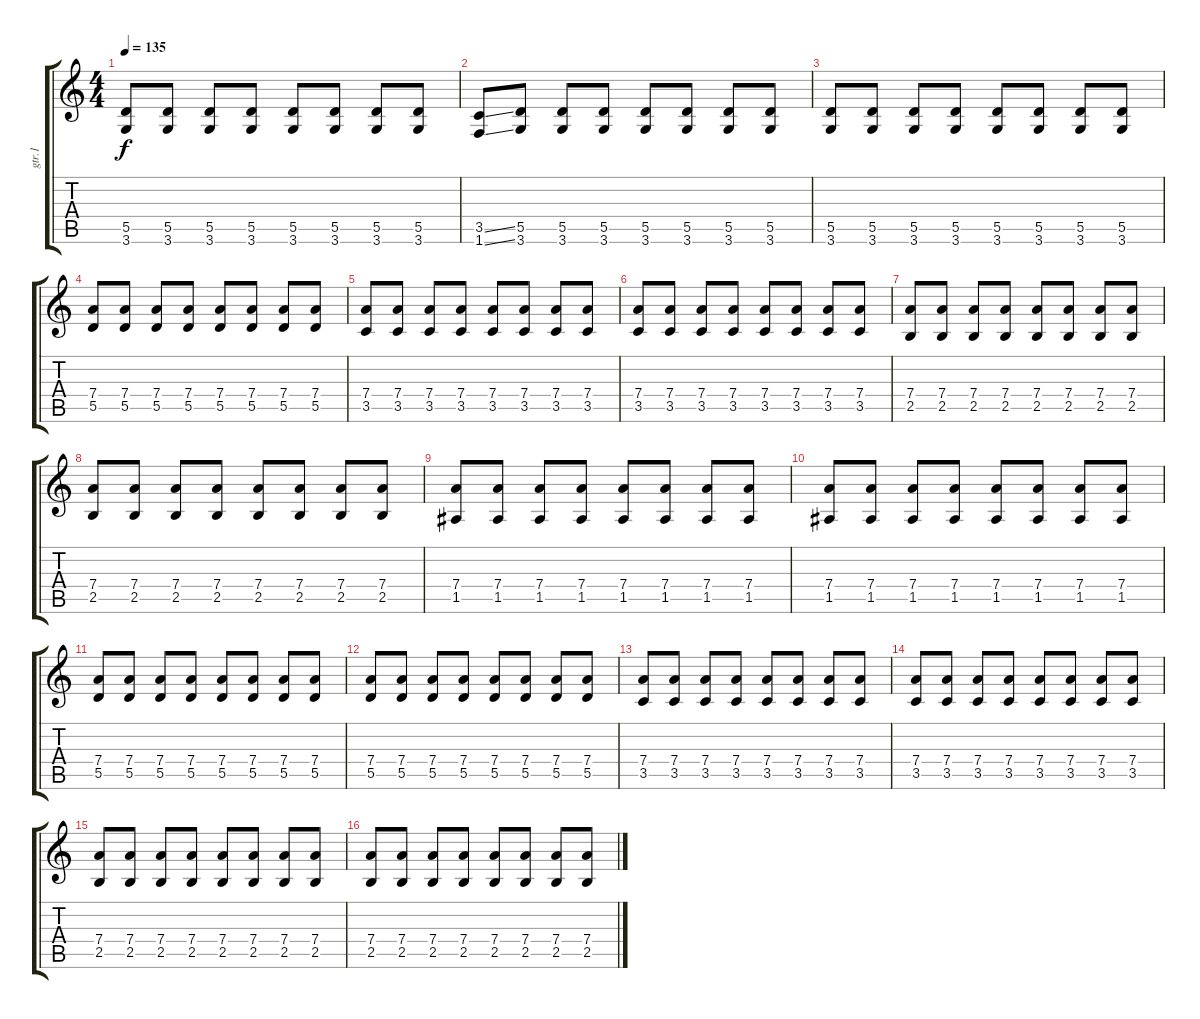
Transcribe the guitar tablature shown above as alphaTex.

\track ("gtr.1" "gtr.1") {instrument overdrivenguitar}
\staff {score tabs}
\tuning (E4 B3 G3 D3 A2 E2) {hide}
\ts (4 4)
\tempo 135
\clef g2
\ks c
(5.5 3.6).8{dy f} (5.5 3.6).8 (5.5 3.6).8 (5.5 3.6).8 (5.5 3.6).8 (5.5 3.6).8 (5.5 3.6).8 (5.5 3.6).8 |
(3.5{ss} 1.6{ss}).8 (5.5 3.6).8 (5.5 3.6).8 (5.5 3.6).8 (5.5 3.6).8 (5.5 3.6).8 (5.5 3.6).8 (5.5 3.6).8 |
(5.5 3.6).8 (5.5 3.6).8 (5.5 3.6).8 (5.5 3.6).8 (5.5 3.6).8 (5.5 3.6).8 (5.5 3.6).8 (5.5 3.6).8 |
(7.4 5.5).8 (7.4 5.5).8 (7.4 5.5).8 (7.4 5.5).8 (7.4 5.5).8 (7.4 5.5).8 (7.4 5.5).8 (7.4 5.5).8 |
(7.4 3.5).8 (7.4 3.5).8 (7.4 3.5).8 (7.4 3.5).8 (7.4 3.5).8 (7.4 3.5).8 (7.4 3.5).8 (7.4 3.5).8 |
(7.4 3.5).8 (7.4 3.5).8 (7.4 3.5).8 (7.4 3.5).8 (7.4 3.5).8 (7.4 3.5).8 (7.4 3.5).8 (7.4 3.5).8 |
(7.4 2.5).8 (7.4 2.5).8 (7.4 2.5).8 (7.4 2.5).8 (7.4 2.5).8 (7.4 2.5).8 (7.4 2.5).8 (7.4 2.5).8 |
(7.4 2.5).8 (7.4 2.5).8 (7.4 2.5).8 (7.4 2.5).8 (7.4 2.5).8 (7.4 2.5).8 (7.4 2.5).8 (7.4 2.5).8 |
(7.4 1.5).8 (7.4 1.5).8 (7.4 1.5).8 (7.4 1.5).8 (7.4 1.5).8 (7.4 1.5).8 (7.4 1.5).8 (7.4 1.5).8 |
(7.4 1.5).8 (7.4 1.5).8 (7.4 1.5).8 (7.4 1.5).8 (7.4 1.5).8 (7.4 1.5).8 (7.4 1.5).8 (7.4 1.5).8 |
(7.4 5.5).8 (7.4 5.5).8 (7.4 5.5).8 (7.4 5.5).8 (7.4 5.5).8 (7.4 5.5).8 (7.4 5.5).8 (7.4 5.5).8 |
(7.4 5.5).8 (7.4 5.5).8 (7.4 5.5).8 (7.4 5.5).8 (7.4 5.5).8 (7.4 5.5).8 (7.4 5.5).8 (7.4 5.5).8 |
(7.4 3.5).8 (7.4 3.5).8 (7.4 3.5).8 (7.4 3.5).8 (7.4 3.5).8 (7.4 3.5).8 (7.4 3.5).8 (7.4 3.5).8 |
(7.4 3.5).8 (7.4 3.5).8 (7.4 3.5).8 (7.4 3.5).8 (7.4 3.5).8 (7.4 3.5).8 (7.4 3.5).8 (7.4 3.5).8 |
(7.4 2.5).8 (7.4 2.5).8 (7.4 2.5).8 (7.4 2.5).8 (7.4 2.5).8 (7.4 2.5).8 (7.4 2.5).8 (7.4 2.5).8 |
(7.4 2.5).8 (7.4 2.5).8 (7.4 2.5).8 (7.4 2.5).8 (7.4 2.5).8 (7.4 2.5).8 (7.4 2.5).8 (7.4 2.5).8
